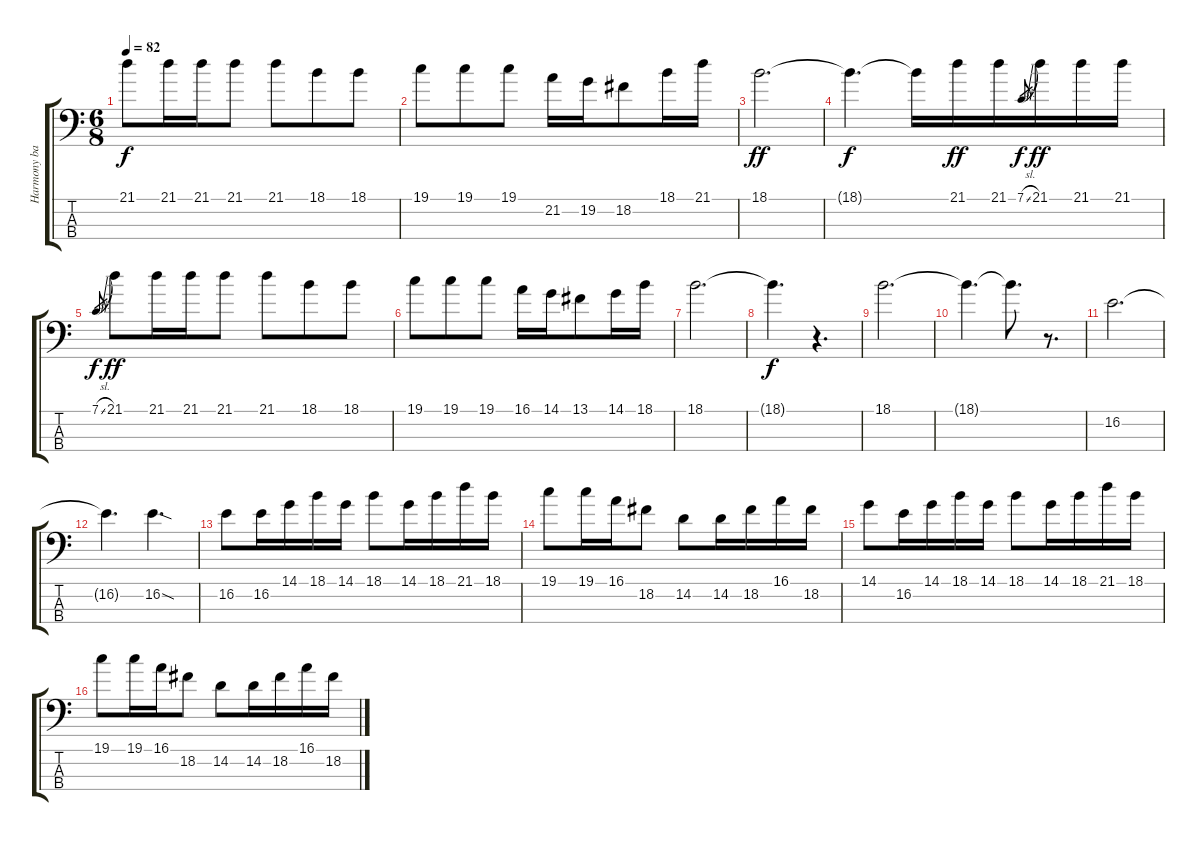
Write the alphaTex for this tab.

\track ("Harmony bass 1" "Harmony ba") {instrument distortionguitar}
\staff {score tabs}
\tuning (F2 C2 G1 D1) {hide}
\ts (6 8)
\tempo 82
\clef f4
\ks c
21.1.8{dy f} 21.1.16 21.1.16 21.1.8 21.1.8 18.1.8 18.1.8 |
19.1.8 19.1.8 19.1.8 21.2.16 19.2.16 18.2.8 18.1.16 21.1.16 |
18.1.2{d dy ff} |
18.1{t}.4{d dy f} 18.1{t}.16 21.1.16{dy ff} 21.1.16 7.1{sl}.8{gr dy f} 21.1.16{dy ff} 21.1.16 21.1.16 |
7.1{sl}.8{gr dy f} 21.1.8{dy ff} 21.1.16 21.1.16 21.1.8 21.1.8 18.1.8 18.1.8 |
19.1.8 19.1.8 19.1.8 16.1.16 14.1.16 13.1.8 14.1.16 18.1.16 |
18.1.2{d} |
18.1{t}.4{d dy f} r.4{d} |
18.1.2{d} |
18.1{t}.4{d} 18.1{t}.8{d} r.8{d} |
16.2.2{d} |
16.2{t}.4{d} 16.2{sod}.4{d} |
16.2.8 16.2.16 14.1.16 18.1.16 14.1.16 18.1.8 14.1.16 18.1.16 21.1.16 18.1.16 |
19.1.8 19.1.16 16.1.16 18.2.8 14.2.8 14.2.16 18.2.16 16.1.16 18.2.16 |
14.1.8 16.2.16 14.1.16 18.1.16 14.1.16 18.1.8 14.1.16 18.1.16 21.1.16 18.1.16 |
19.1.8 19.1.16 16.1.16 18.2.8 14.2.8 14.2.16 18.2.16 16.1.16 18.2.16
